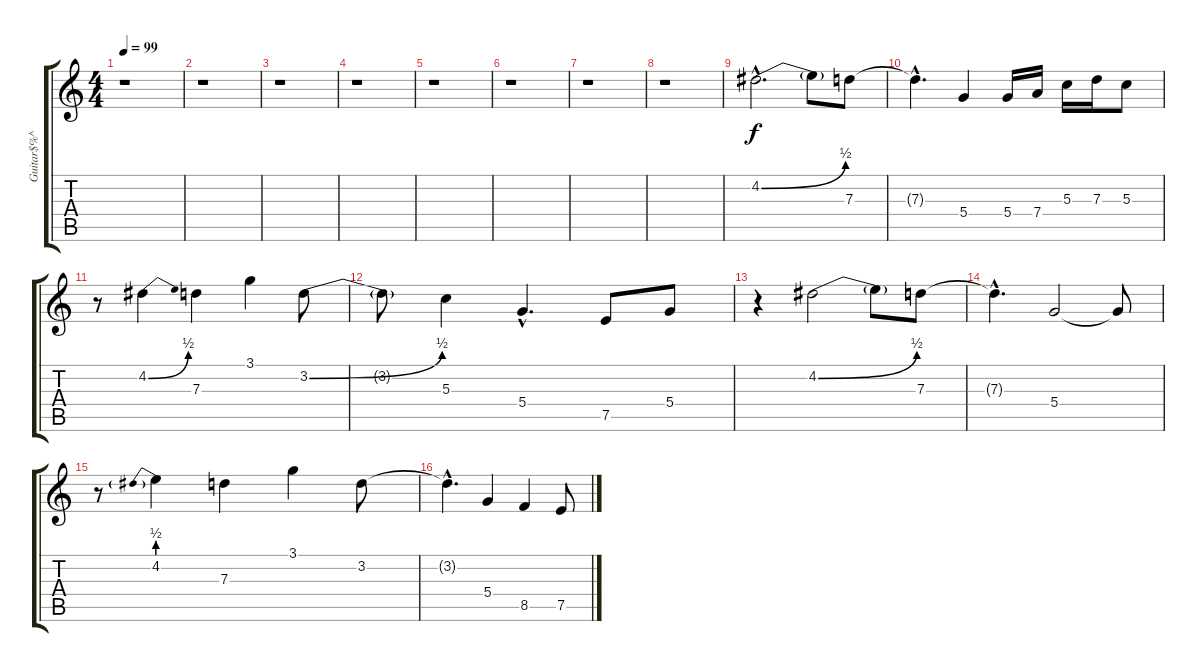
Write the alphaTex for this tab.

\track ("Guitar$%^" "Guitar$%^") {instrument overdrivenguitar}
\staff {score tabs}
\tuning (E4 B3 G3 D3 A2 E2) {hide}
\ts (4 4)
\tempo 99
\clef g2
\ks c
r.1{dy f instrument overdrivenguitar} |
r.1 |
r.1 |
r.1 |
r.1 |
r.1 |
r.1 |
r.1 |
4.2{be (bend 0 0 60 2) hac}.2{d volume 16 balance 8} 4.2{t}.8 7.3.8 |
7.3{hac t}.4{d} 5.4.4 5.4.16 7.4.16 5.3.16 7.3.16 5.3.8 |
r.8 4.2{be (bend 0 0 60 2)}.4 7.3.4 3.1.4 3.2{be (bend 0 0 60 2)}.8 |
3.2{t}.8 5.3.4 5.4{hac}.4{d} 7.5.8 5.4.8 |
r.4 4.2{be (bend 0 0 60 2)}.2 4.2{t}.8 7.3.8 |
7.3{hac t}.4{d} 5.4.2 5.4{t}.8 |
r.8 4.2{be (prebend 0 2 60 2)}.4 7.3.4 3.1.4 3.2.8 |
3.2{hac t}.4{d} 5.4.4 8.5.4 7.5.8
